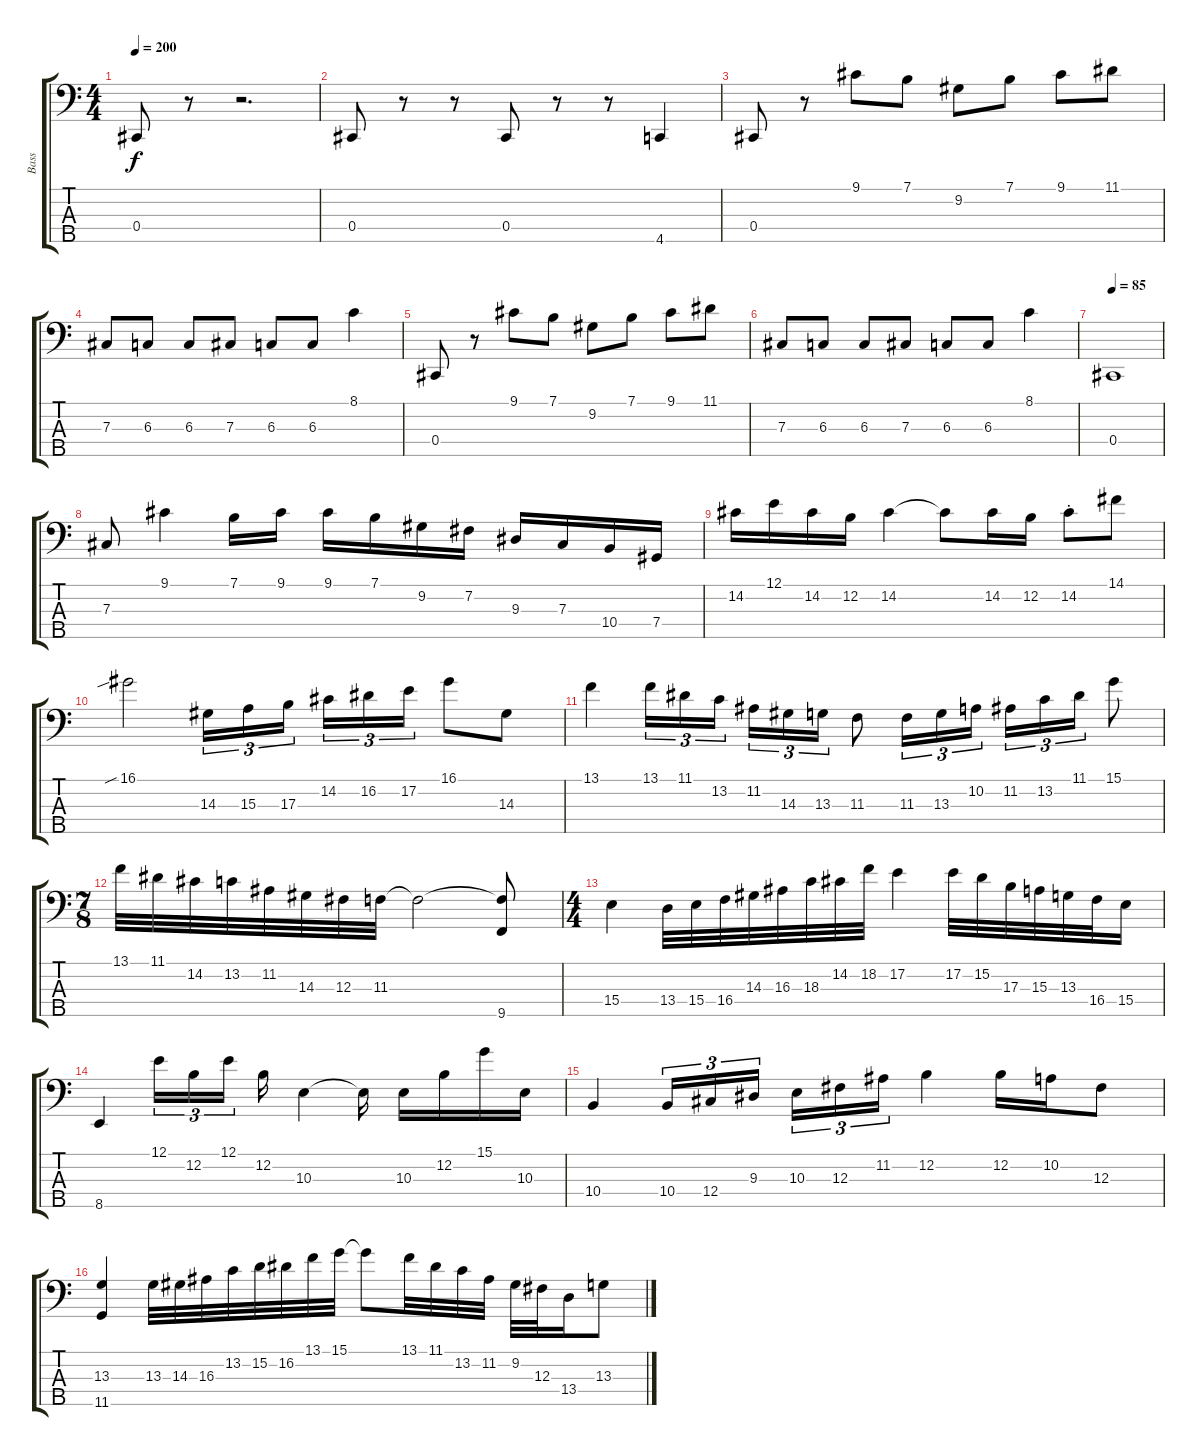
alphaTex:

\track ("Bass" "Bass") {instrument electricbassfinger}
\staff {score tabs}
\tuning (E2 B1 Gb1 Db1 Ab0) {hide}
\ts (4 4)
\tempo 200
\clef f4
\ks c
0.4.8{dy f} r.8 r.2{d} |
0.4.8 r.8 r.8 0.4.8 r.8 r.8 4.5.4 |
0.4.8 r.8 9.1.8 7.1.8 9.2.8 7.1.8 9.1.8 11.1.8 |
7.3.8 6.3.8 6.3.8 7.3.8 6.3.8 6.3.8 8.1.4 |
0.4.8 r.8 9.1.8 7.1.8 9.2.8 7.1.8 9.1.8 11.1.8 |
7.3.8 6.3.8 6.3.8 7.3.8 6.3.8 6.3.8 8.1.4 |
\tempo 85
0.4.1 |
7.3.8 9.1.4 7.1.16 9.1.16 9.1.16 7.1.16 9.2.16 7.2.16 9.3.16 7.3.16 10.4.16 7.4.16 |
14.2.16 12.1.16 14.2.16 12.2.16 14.2.4 14.2{t}.8 14.2.16 12.2.16 14.2{st}.8 14.1.8 |
16.1{sib}.2 14.3.16{tu (3 2)} 15.3.16{tu (3 2)} 17.3.16{tu (3 2) beam splitsecondary} 14.2.16{tu (3 2)} 16.2.16{tu (3 2)} 17.2.16{tu (3 2)} 16.1.8 14.3.8 |
13.1.4 13.1.16{tu (3 2)} 11.1.16{tu (3 2)} 13.2.16{tu (3 2) beam splitsecondary} 11.2.16{tu (3 2)} 14.3.16{tu (3 2)} 13.3.16{tu (3 2)} 11.3.8 11.3.16{tu (3 2)} 13.3.16{tu (3 2)} 10.2.16{tu (3 2)} 11.2.16{tu (3 2)} 13.2.16{tu (3 2)} 11.1.16{tu (3 2)} 15.1.8 |
\ts (7 8)
13.1.32 11.1.32 14.2.32 13.2.32 11.2.32 14.3.32 12.3.32 11.3.32 11.3{t}.2 (11.3{t} 9.5).8 |
\ts (4 4)
15.4.4 13.4.32 15.4.32 16.4.32 14.3.32 16.3.32 18.3.32 14.2.32 18.2.32 17.2.4 17.2.32 15.2.32 17.3.32 15.3.32 13.3.32 16.4.32 15.4.16 |
8.5.4 12.1.16{tu (3 2)} 12.2.16{tu (3 2)} 12.1.16{tu (3 2) beam splitsecondary} 12.2.16 10.3.4 10.3{t}.16 10.3.16 12.2.16 15.1.16 10.3.16 |
10.4.4 10.4.16{tu (3 2)} 12.4.16{tu (3 2)} 9.3.16{tu (3 2) beam splitsecondary} 10.3.16{tu (3 2)} 12.3.16{tu (3 2)} 11.2.16{tu (3 2)} 12.2.4 12.2.16 10.2.16 12.3.8 |
(13.3 11.5).4 13.3.32 14.3.32 16.3.32 13.2.32 15.2.32 16.2.32 13.1.32 15.1.32 15.1{t}.8 13.1.32 11.1.32 13.2.32 11.2.32 9.2.32 12.3.32 13.4.16 13.3.8
